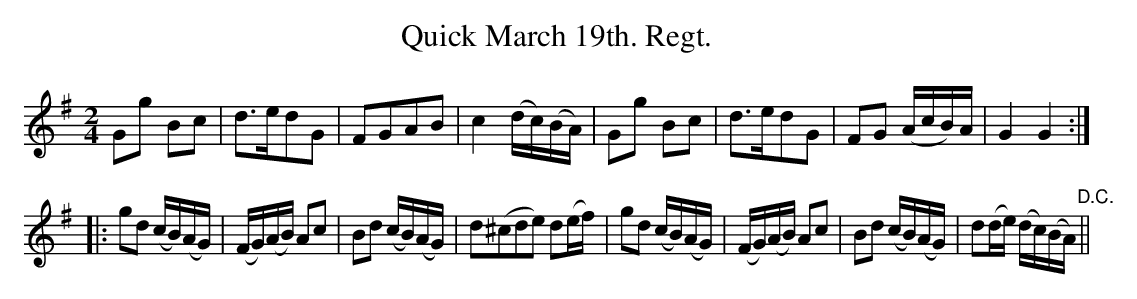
X:1
T:Quick March 19th. Regt.
M:2/4
L:1/8
K:G
Gg Bc|d>edG|FGAB         |c2 (d/c/)(B/A/)|\
Gg Bc|d>edG|FG (A/c/B/)A/|G2  G2        ::
gd (c/B/)(A/G/)|(F/G/)(A/B/) Ac|Bd (c/B/)(A/G/)|d(^cde)  d(e/f/)           |\
gd (c/B/)(A/G/)|(F/G/)(A/B/) Ac|Bd (c/B/)(A/G/)|d(d/e/) (d/c/)(B/A/)"D.C."||
